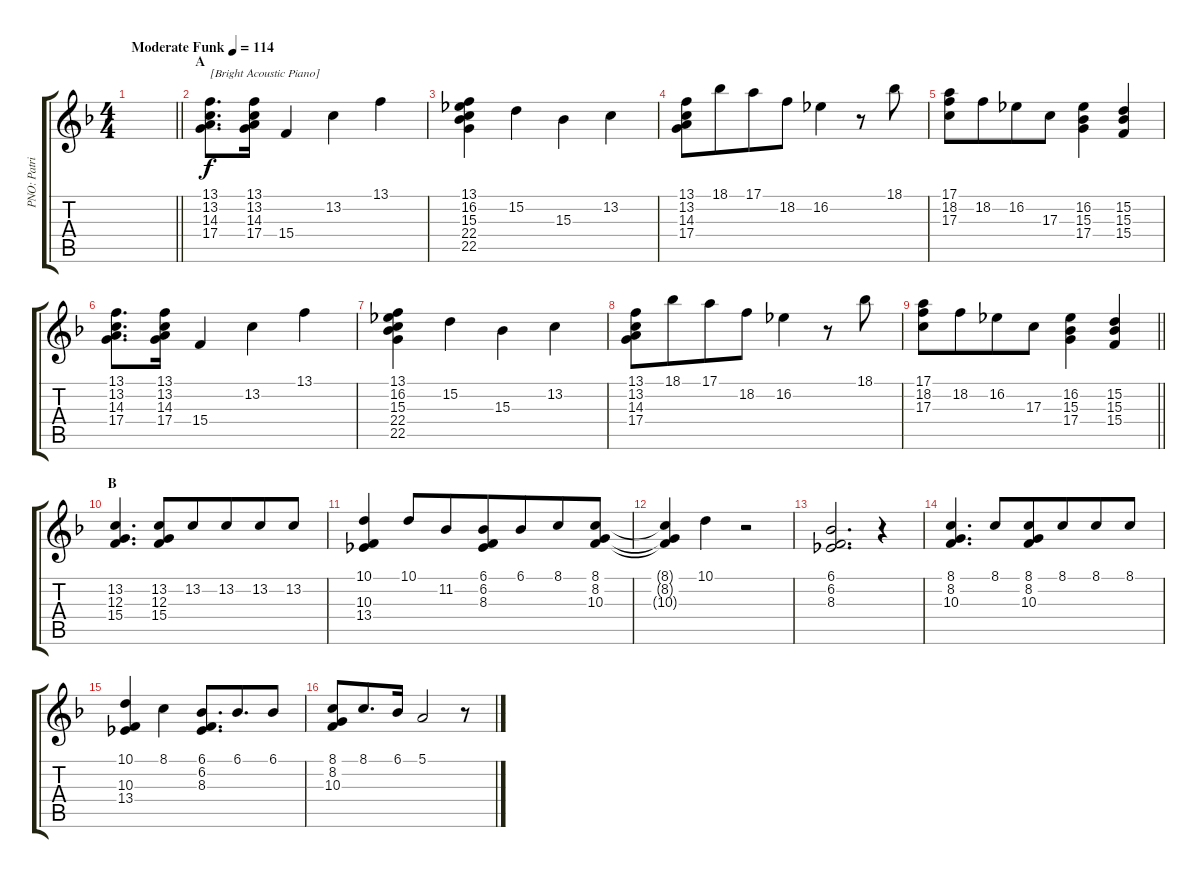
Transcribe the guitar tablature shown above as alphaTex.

\track ("PNO: Patrick Leonard" "PNO: Patri") {instrument brightacousticpiano}
\staff {score tabs}
\tuning (E4 B3 G3 D3 A2 E2) {hide}
\ts (4 4)
\tempo (114 "Moderate Funk")
\clef g2
\barLineRight lightlight
\ks f
|
\section ("" "A")
(13.1 13.2 14.3 17.4).8{d txt "[Bright Acoustic Piano]"} (13.1 13.2 14.3 17.4).16 15.4.4 13.2.4 13.1.4 |
(13.1 16.2 15.3 22.4 22.5).4 15.2.4 15.3.4 13.2.4 |
(13.1 13.2 14.3 17.4).8 18.1.8{beam merge} 17.1.8 18.2.8 16.2.4 r.8 18.1.8 |
(17.1 18.2 17.3).8 18.2.8{beam merge} 16.2.8 17.3.8 (16.2 15.3 17.4).4 (15.2 15.3 15.4).4 |
(13.1 13.2 14.3 17.4).8{d} (13.1 13.2 14.3 17.4).16 15.4.4 13.2.4 13.1.4 |
(13.1 16.2 15.3 22.4 22.5).4 15.2.4 15.3.4 13.2.4 |
(13.1 13.2 14.3 17.4).8 18.1.8{beam merge} 17.1.8 18.2.8 16.2.4 r.8 18.1.8 |
\barLineRight lightlight
(17.1 18.2 17.3).8 18.2.8{beam merge} 16.2.8 17.3.8 (16.2 15.3 17.4).4 (15.2 15.3 15.4).4 |
\section ("" "B")
(13.2 12.3 15.4).4{d} (13.2 12.3 15.4).8{beam merge} 13.2.8 13.2.8{beam merge} 13.2.8 13.2.8 |
(10.1 10.3 13.4).4 10.1.8 11.2.8{beam merge} (6.1 6.2 8.3).8 6.1.8{beam merge} 8.1.8 (8.1 8.2 10.3).8 |
(8.1{t} 8.2{t} 10.3{t}).4 10.1.4 r.2 |
(6.1 6.2 8.3).2{d} r.4 |
(8.1 8.2 10.3).4{d} 8.1.8{beam merge} (8.1 8.2 10.3).8 8.1.8{beam merge} 8.1.8 8.1.8 |
(10.1 10.3 13.4).4 8.1.4 (6.1 6.2 8.3).8{d} 6.1.8{d beam merge} 6.1.8 |
(8.1 8.2 10.3).8 8.1.8{d beam merge} 6.1.16 5.1.2 r.8
